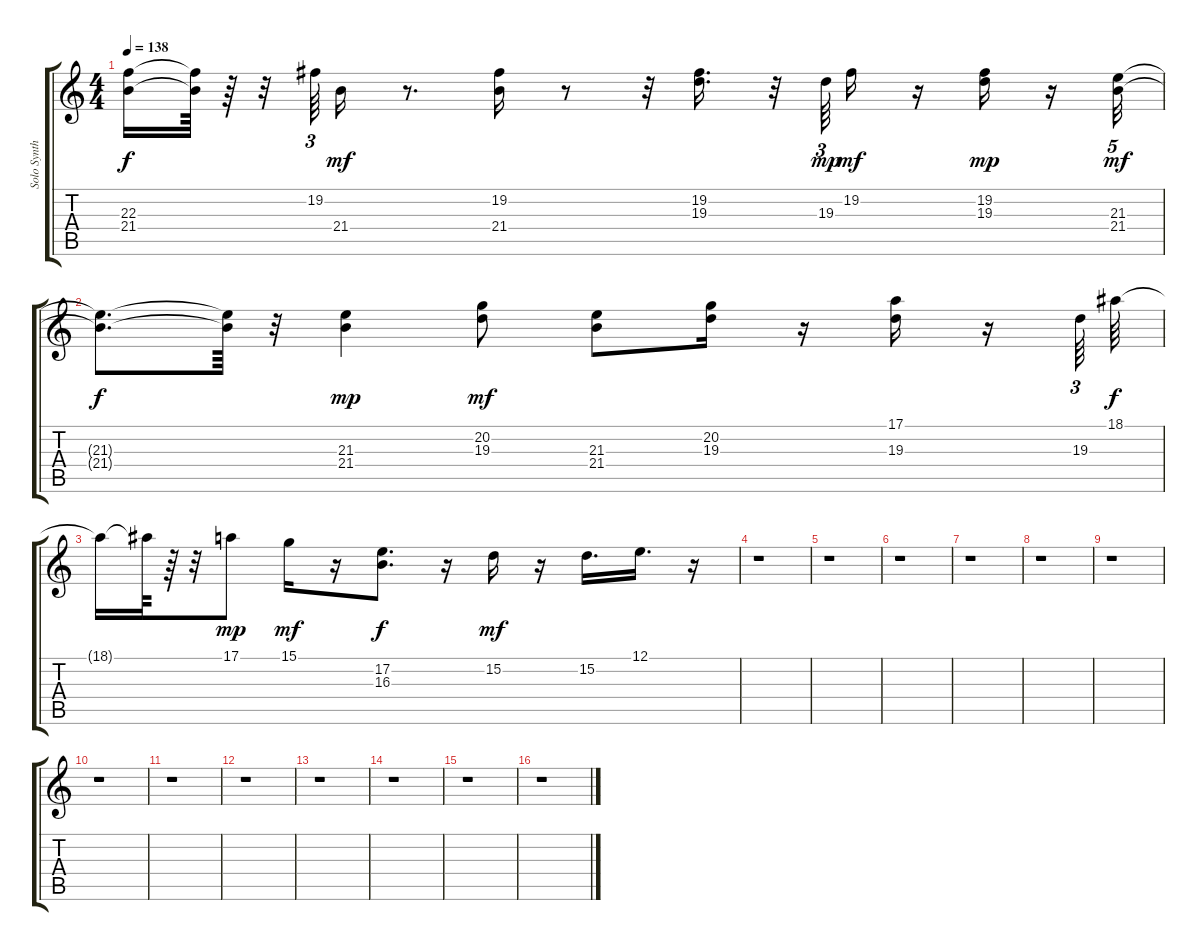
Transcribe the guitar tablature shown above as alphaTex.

\track ("Solo Synth" "Solo Synth") {instrument synthbrass1}
\staff {score tabs}
\tuning (E4 B3 G3 D3 A2 E2) {hide}
\ts (4 4)
\tempo 138
\clef g2
\ks c
(22.3{t} 21.4{t}).16{dy f} (22.3{t} 21.4{t}).64 r.64 r.32 19.2.64{tu (3 2)} 21.4.16{dy mf} r.8{d} (19.2 21.4).16 r.8 r.32 (19.2 19.3).16{d} r.32 19.3.64{tu (3 2) dy mp} 19.2.16{dy mf} r.16 (19.2 19.3).16{dy mp} r.16 (21.3 21.4).32{tu (5 4) dy mf} |
(21.3{t} 21.4{t}).8{d dy f} (21.3{t} 21.4{t}).64 r.32 (21.3 21.4).4{dy mp} (20.2 19.3).8{dy mf} (21.3 21.4).8 (20.2 19.3).16 r.16 (17.1 19.3).16 r.16 19.3.64{tu (3 2)} 18.1.64{dy f} |
18.1{t}.16 18.1{t}.64 r.64 r.32 17.1.8{dy mp} 15.1.16{dy mf} r.16 (17.2 16.3).8{d dy f} r.16 15.2.16{dy mf} r.16 15.2.16{d} 12.1.16{d} r.16 |
r.1 |
r.1 |
r.1 |
r.1 |
r.1 |
r.1 |
r.1 |
r.1 |
r.1 |
r.1 |
r.1 |
r.1 |
r.1
